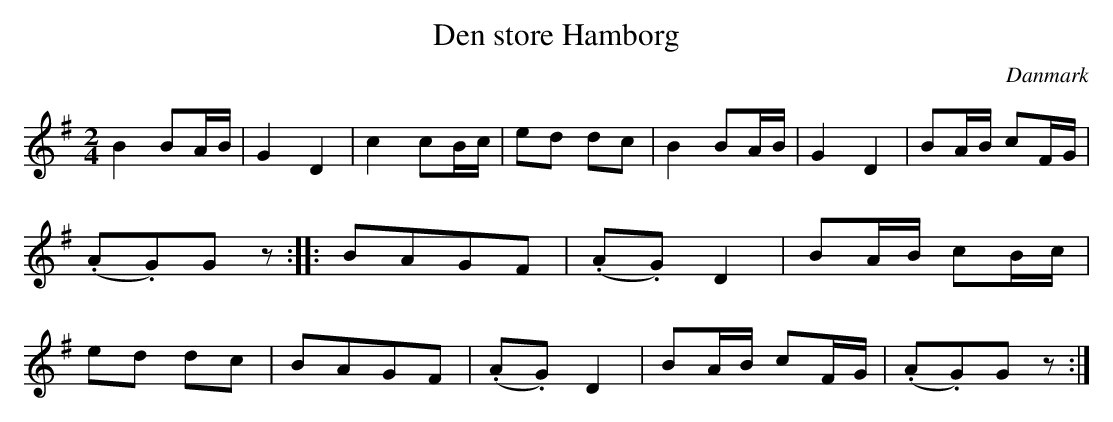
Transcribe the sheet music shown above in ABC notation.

X:1
T: Den store Hamborg
O:Danmark
M: 2/4
L: 1/8
K: G
B2 BA/B/|G2 D2|c2 cB/c/|ed dc|B2 BA/B/|G2 D2|\
BA/B/ cF/G/|(.A.G)G z:| |:BAGF|(.A.G) D2|BA/B/ cB/c/|\
ed dc|BAGF|(.A.G) D2|BA/B/ cF/G/|(.A.G)G z:|
